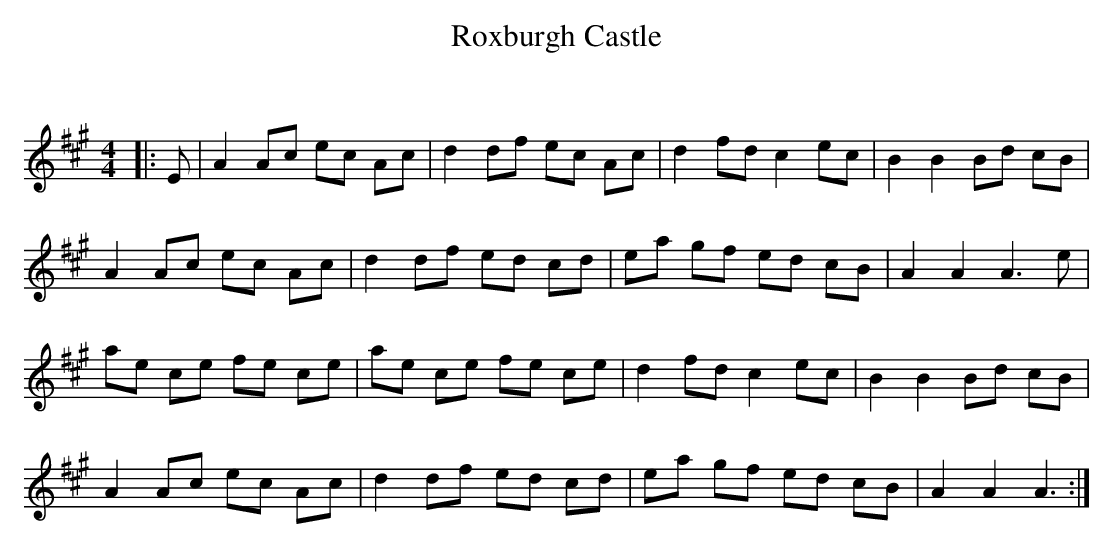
X:1
T: Roxburgh Castle
C:
Q: 232
K:A
M:4/4
L:1/8
|:E|A2 Ac ec Ac|d2 df ec Ac|d2 fd c2 ec|B2 B2 Bd cB|
A2 Ac ec Ac|d2 df ed cd|ea gf ed cB|A2 A2 A3e|
ae ce fe ce|ae ce fe ce|d2 fd c2 ec|B2 B2 Bd cB|
A2 Ac ec Ac|d2 df ed cd|ea gf ed cB|A2 A2 A3:|
